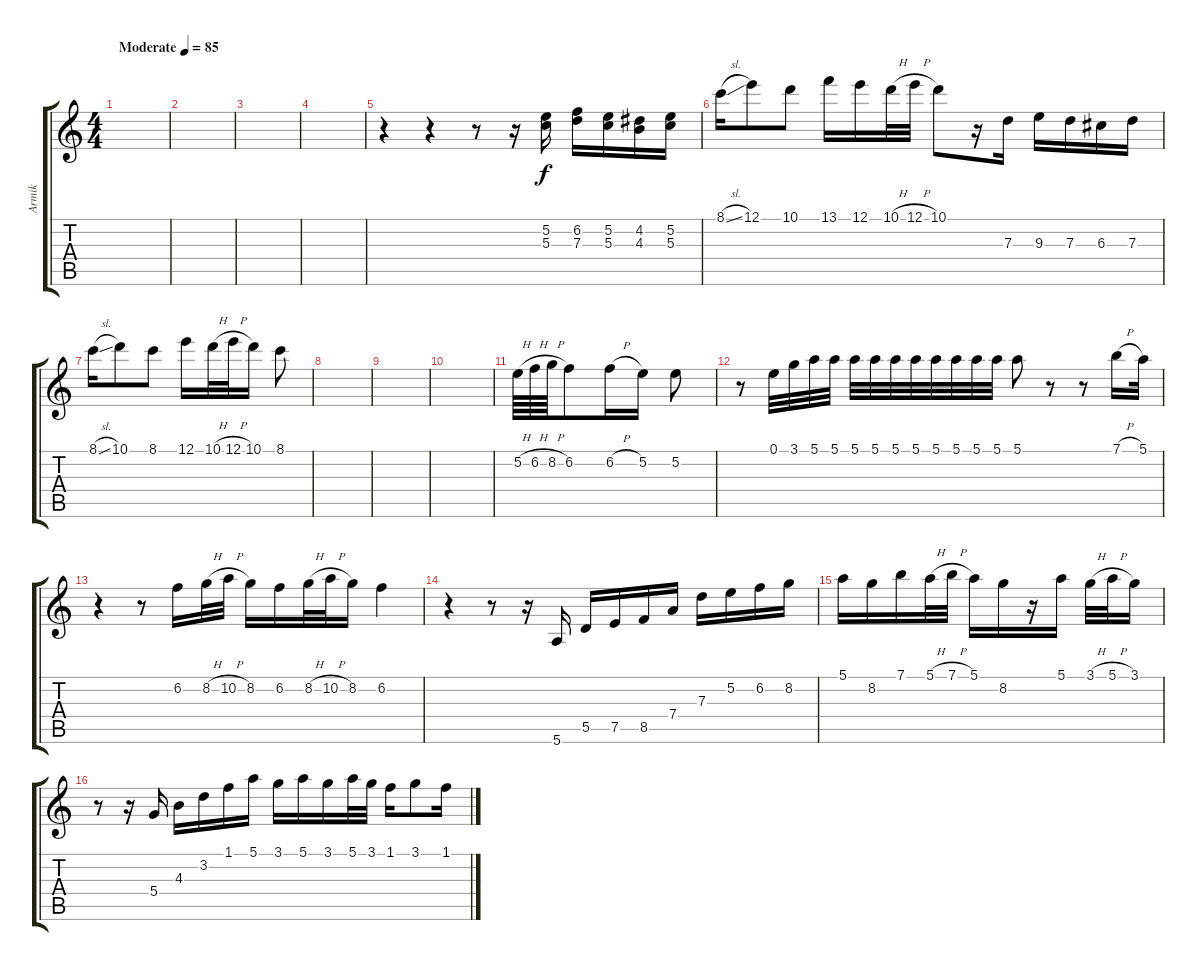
\track ("Armik" "Armik") {instrument acousticguitarsteel}
\staff {score tabs}
\tuning (E4 B3 G3 D3 A2 E2) {hide}
\ts (4 4)
\tempo (85 "Moderate")
\clef g2
\ks c
|
|
|
|
r.4 r.4 r.8 r.16 (5.2 5.3).16 (6.2 7.3).16 (5.2 5.3).16 (4.2 4.3).16 (5.2 5.3).16 |
8.1{sl}.16 12.1.8 10.1.8 13.1.16 12.1.16 10.1{h}.32 12.1{h}.32 10.1.8 r.16 7.3.16 9.3.16 7.3.16 6.3.16 7.3.16 |
8.1{sl}.16 10.1.8 8.1.8 12.1.16 10.1{h}.32 12.1{h}.32 10.1.16 8.1.8 |
|
|
|
5.2{h}.64 6.2{h}.64 8.2{h}.64 6.2.8 6.2{h}.16 5.2.16 5.2.8 |
r.8 0.1.32 3.1.32 5.1.32 5.1.32 5.1.32 5.1.32 5.1.32 5.1.32 5.1.32 5.1.32 5.1.32 5.1.32 5.1.8 r.8 r.8 7.1{h}.16 5.1.32 |
r.4 r.8 6.2.16 8.2{h}.32 10.2{h}.32 8.2.16 6.2.16 8.2{h}.32 10.2{h}.32 8.2.16 6.2.4 |
r.4 r.8 r.16 5.6.16 5.5.16 7.5.16 8.5.16 7.4.16 7.3.16 5.2.16 6.2.16 8.2.16 |
5.1.16 8.2.16 7.1.16 5.1{h}.32 7.1{h}.32 5.1.16 8.2.16 r.16 5.1.16 3.1{h}.32 5.1{h}.32 3.1.16 |
r.8 r.16 5.4.16 4.3.16 3.2.16 1.1.16 5.1.16 3.1.16 5.1.16 3.1.16 5.1.32 3.1.32 1.1.16 3.1.8 1.1.16
